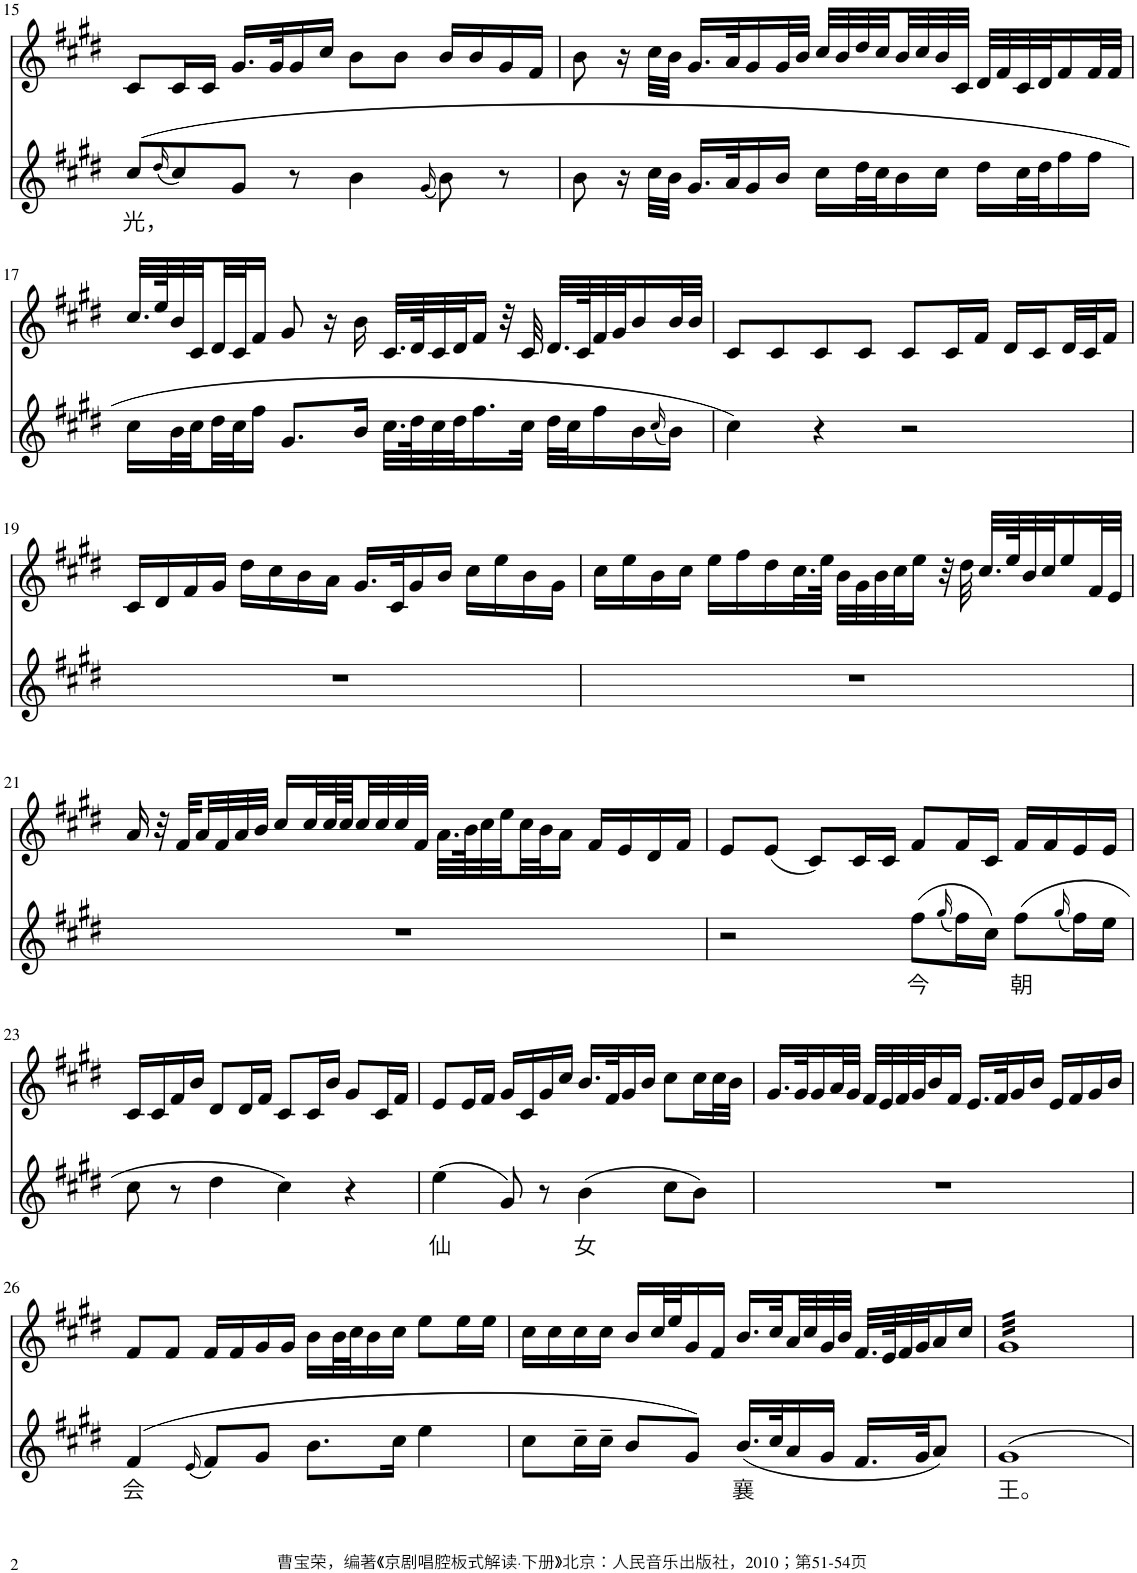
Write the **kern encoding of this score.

**kern	**text	**kern
*part2	*part2	*part1
*staff2	*staff2	*staff1
*I"Piano	*	*I"Piano
*I'Pno	*	*I'Pno
!!LO:PB:g=z
*clefG2	*	*clefG2
*k[f#c#g#d#]	*	*k[f#c#g#d#]
*M4/4	*	*M4/4
=15	=15	=15
!	!LO:LY:b	!
(8cc#/L	光，	8c#/L
(16qdd#/	.	.
8cc#/)	.	16c#/L
.	.	16c#/JJ
8g#/J	.	16.g#/LL
.	.	32g#/K
8r	.	16g#/
.	.	16cc#/JJ
4b\	.	8b\L
.	.	8b\J
(16qg#/	.	.
8b\)	.	16b/LL
.	.	16b/
8r	.	16g#/
.	.	16f#/JJ
=16	=16	=16
8b\	.	8b\
16r	.	16r
32cc#\LLL	.	32cc#\LLL
32b\JJJ	.	32b\JJJ
16.g#/LL	.	16.g#/LL
32a/K	.	32a/K
16g#/	.	16g#/
16b/JJ	.	32g#/L
.	.	32b/JJJ
16cc#\LL	.	32cc#/LLL
.	.	32b/
32dd#\L	.	32dd#/
32cc#\J	.	32cc#/
16b\	.	32b/
.	.	32cc#/
16cc#\JJ	.	32b/
.	.	32c#/JJJ
16dd#\LL	.	32d#/LLL
.	.	32f#/
32cc#\L	.	32c#/
32dd#\J	.	32d#/J
16ff#\	.	16f#/
16ff#\JJ	.	32f#/L
.	.	32f#/JJJ
!!LO:LB:g=z
=17	=17	=17
16cc#\LL	.	32.cc#/LLL
.	.	64ee/K
32b\L	.	32b/
32cc#\	.	32c#/
32dd#\	.	32d#/
32cc#\J	.	32c#/J
16ff#\JJ	.	16f#/JJ
8.g#/L	.	8g#/
.	.	16r
16b/Jk	.	16b\
32.cc#\LLL	.	32.c#/LLL
64dd#\K	.	64d#/K
32cc#\	.	32c#/
32dd#\J	.	32d#/J
16.ff#\	.	16f#/JJ
.	.	32r
32cc#\JJk	.	32c#/
32dd#\LLL	.	32.d#/LLL
32cc#\J	.	.
.	.	64c#/K
16ff#\	.	32f#/
.	.	32g#/J
16b\	.	16b/
(16qcc#/	.	.
16b\JJ)	.	32b/L
.	.	32b/JJJ
=18	=18	=18
4cc#\)	.	8c#/L
.	.	8c#/
4r	.	8c#/
.	.	8c#/J
2r	.	8c#/L
.	.	16c#/L
.	.	16f#/JJ
.	.	16d#/LL
.	.	16c#/
.	.	32d#/L
.	.	32c#/J
.	.	16f#/JJ
!!LO:LB:g=z
=19	=19	=19
1r	.	16c#/LL
.	.	16d#/
.	.	16f#/
.	.	16g#/JJ
.	.	16dd#\LL
.	.	16cc#\
.	.	16b\
.	.	16a\JJ
.	.	16.g#/LL
.	.	32c#/K
.	.	16g#/
.	.	16b/JJ
.	.	16cc#\LL
.	.	16ee\
.	.	16b\
.	.	16g#\JJ
=20	=20	=20
1r	.	16cc#\LL
.	.	16ee\
.	.	16b\
.	.	16cc#\JJ
.	.	16ee\LL
.	.	16ff#\
.	.	16dd#\
.	.	32.cc#\L
.	.	64ee\JJJk
.	.	32b\LLL
.	.	32g#\
.	.	32b\
.	.	32cc#\J
.	.	16ee\JJ
.	.	32r
.	.	32dd#\
.	.	32.cc#/LLL
.	.	64ee/K
.	.	32b/
.	.	32cc#/J
.	.	16ee/
.	.	32f#/L
.	.	32e/JJJ
!!LO:LB:g=z
=21	=21	=21
1r	.	16a/
.	.	32r
.	.	32f#/LLL
.	.	32a/
.	.	32f#/
.	.	32a/
.	.	32b/JJJ
.	.	16cc#/LL
.	.	32cc#/L
.	.	64cc#/L
.	.	64cc#/J
.	.	32cc#/
.	.	32cc#/
.	.	32cc#/
.	.	32f#/JJJ
.	.	32.a\LLL
.	.	64b\K
.	.	32cc#\
.	.	32ee\
.	.	32cc#\
.	.	32b\J
.	.	16a\JJ
.	.	16f#/LL
.	.	16e/
.	.	16d#/
.	.	16f#/JJ
=22	=22	=22
2r	.	8e/L
.	.	(8e/J
.	.	8c#/L)
.	.	16c#/L
.	.	16c#/JJ
!	!LO:LY:b	!
(8ff#\L	今	8f#/L
(16qgg#/	.	.
16ff#\L)	.	16f#/L
16cc#\JJ)	.	16c#/JJ
!	!LO:LY:b	!
(8ff#\L	朝	16f#/LL
.	.	16f#/
(16qgg#/	.	.
16ff#\L)	.	16e/
16ee\JJ	.	16e/JJ
!!LO:LB:g=z
=23	=23	=23
8cc#\	.	16c#/LL
.	.	16c#/
8r	.	16f#/
.	.	16b/JJ
4dd#\	.	8d#/L
.	.	16d#/L
.	.	16f#/JJ
4cc#\)	.	8c#/L
.	.	16c#/L
.	.	16b/JJ
4r	.	8g#/L
.	.	16c#/L
.	.	16f#/JJ
=24	=24	=24
!	!LO:LY:b	!
(4ee\	仙	8e/L
.	.	16e/L
.	.	16f#/JJ
8g#/)	.	16g#/LL
.	.	16c#/
8r	.	16g#/
.	.	16cc#/JJ
!	!LO:LY:b	!
(4b\	女	16.b/LL
.	.	32f#/K
.	.	16g#/
.	.	16b/JJ
8cc#\L	.	8cc#\L
8b\J)	.	16cc#\L
.	.	32cc#\L
.	.	32b\JJJ
=25	=25	=25
1r	.	16.g#/LL
.	.	32g#/K
.	.	16g#/
.	.	32a/L
.	.	32g#/JJJ
.	.	32f#/LLL
.	.	32e/
.	.	32f#/
.	.	32g#/J
.	.	16b/
.	.	16f#/JJ
.	.	16.e/LL
.	.	32f#/K
.	.	16g#/
.	.	16b/JJ
.	.	16e/LL
.	.	16f#/
.	.	16g#/
.	.	16b/JJ
!!LO:LB:g=z
=26	=26	=26
!	!LO:LY:b	!
(4f#/	会	8f#/L
.	.	8f#/J
(16qe/	.	.
8f#/L)	.	16f#/LL
.	.	16f#/
8g#/J	.	16g#/
.	.	16g#/JJ
8.b\L	.	16b\LL
.	.	32b\L
.	.	32cc#\J
.	.	16b\
16cc#\Jk	.	16cc#\JJ
4ee\	.	8ee\L
.	.	16ee\L
.	.	16ee\JJ
=27	=27	=27
8cc#\L	.	16cc#\LL
.	.	16cc#\
16cc#~\L	.	16cc#\
16cc#~\JJ	.	16cc#\JJ
8b/L	.	16b/LL
.	.	32cc#/L
.	.	32ee/J
8g#/J)	.	16g#/
.	.	16f#/JJ
!	!LO:LY:b	!
(16.b/LL	襄	16.b/LL
32cc#/K	.	32cc#/L
16a/	.	32a/
.	.	32cc#/
16g#/JJ	.	32g#/
.	.	32b/JJJ
16.f#/LL	.	32.f#/LLL
.	.	64e/K
.	.	32f#/
32g#/JK	.	32g#/J
8a/J)	.	16a/
.	.	16cc#/JJ
=28	=28	=28
!	!LO:LY:b	!
*	*	*tremolo
1g#	王。	32g#LLL
.	.	32g#
.	.	32g#
.	.	32g#
.	.	32g#
.	.	32g#
.	.	32g#
.	.	32g#
.	.	32g#
.	.	32g#
.	.	32g#
.	.	32g#
.	.	32g#
.	.	32g#
.	.	32g#
.	.	32g#
.	.	32g#
.	.	32g#
.	.	32g#
.	.	32g#
.	.	32g#
.	.	32g#
.	.	32g#
.	.	32g#
.	.	32g#
.	.	32g#
.	.	32g#
.	.	32g#
.	.	32g#
.	.	32g#
.	.	32g#
.	.	32g#JJJ
*	*	*Xtremolo
=	=	=
*-	*-	*-
